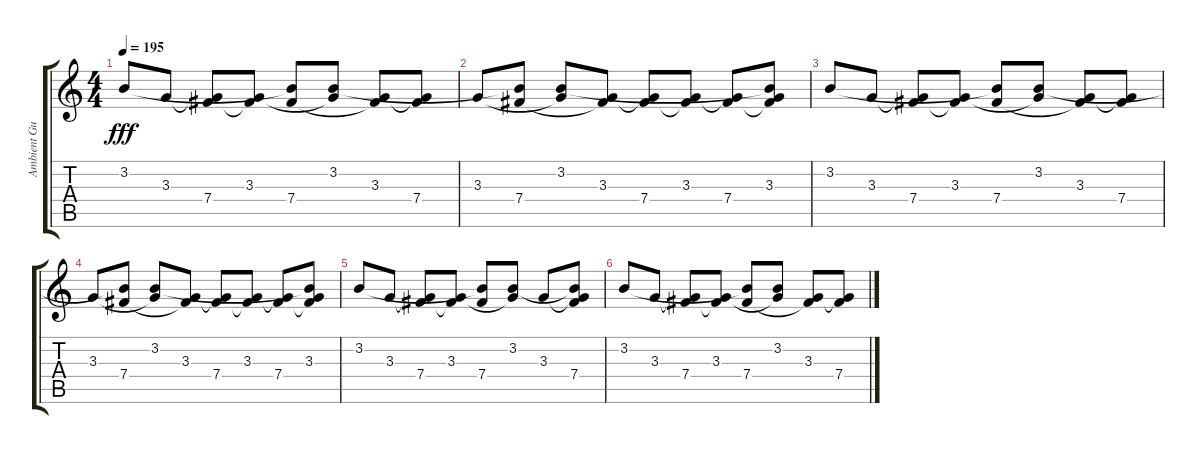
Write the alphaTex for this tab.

\track ("Ambient Guitar" "Ambient Gu") {instrument overdrivenguitar}
\staff {score tabs}
\tuning (Db4 Ab3 E3 B2 Gb2 B1) {hide}
\ts (4 4)
\tempo 195
\clef g2
\ks c
3.2.8{dy fff} 3.3.8 (3.3{t} 7.4).8 (3.3 7.4{t}).8 (3.2{t} 7.4).8 (3.2 3.3{t}).8 (3.3 7.4{t}).8 (3.3{t} 7.4).8 |
3.3.8 (3.2{t} 7.4).8 (3.2 3.3{t}).8 (3.3 7.4{t}).8 (3.3{t} 7.4).8 (3.3 7.4{t}).8 (3.3{t} 7.4).8 (3.2{t} 3.3 7.4{t}).8 |
3.2.8 3.3.8 (3.3{t} 7.4).8 (3.3 7.4{t}).8 (3.2{t} 7.4).8 (3.2 3.3{t}).8 (3.3 7.4{t}).8 (3.3{t} 7.4).8 |
3.3.8 (3.2{t} 7.4).8 (3.2 3.3{t}).8 (3.3 7.4{t}).8 (3.3{t} 7.4).8 (3.3 7.4{t}).8 (3.3{t} 7.4).8 (3.2{t} 3.3 7.4{t}).8 |
3.2.8 3.3.8 (3.3{t} 7.4).8 (3.3 7.4{t}).8 (3.2{t} 7.4).8 (3.2 3.3{t}).8 3.3.8 (3.2{t} 3.3{t} 7.4).8 |
3.2.8 3.3.8 (3.3{t} 7.4).8 (3.3 7.4{t}).8 (3.2{t} 7.4).8 (3.2 3.3{t}).8 (3.3 7.4{t}).8 (3.3{t} 7.4).8
